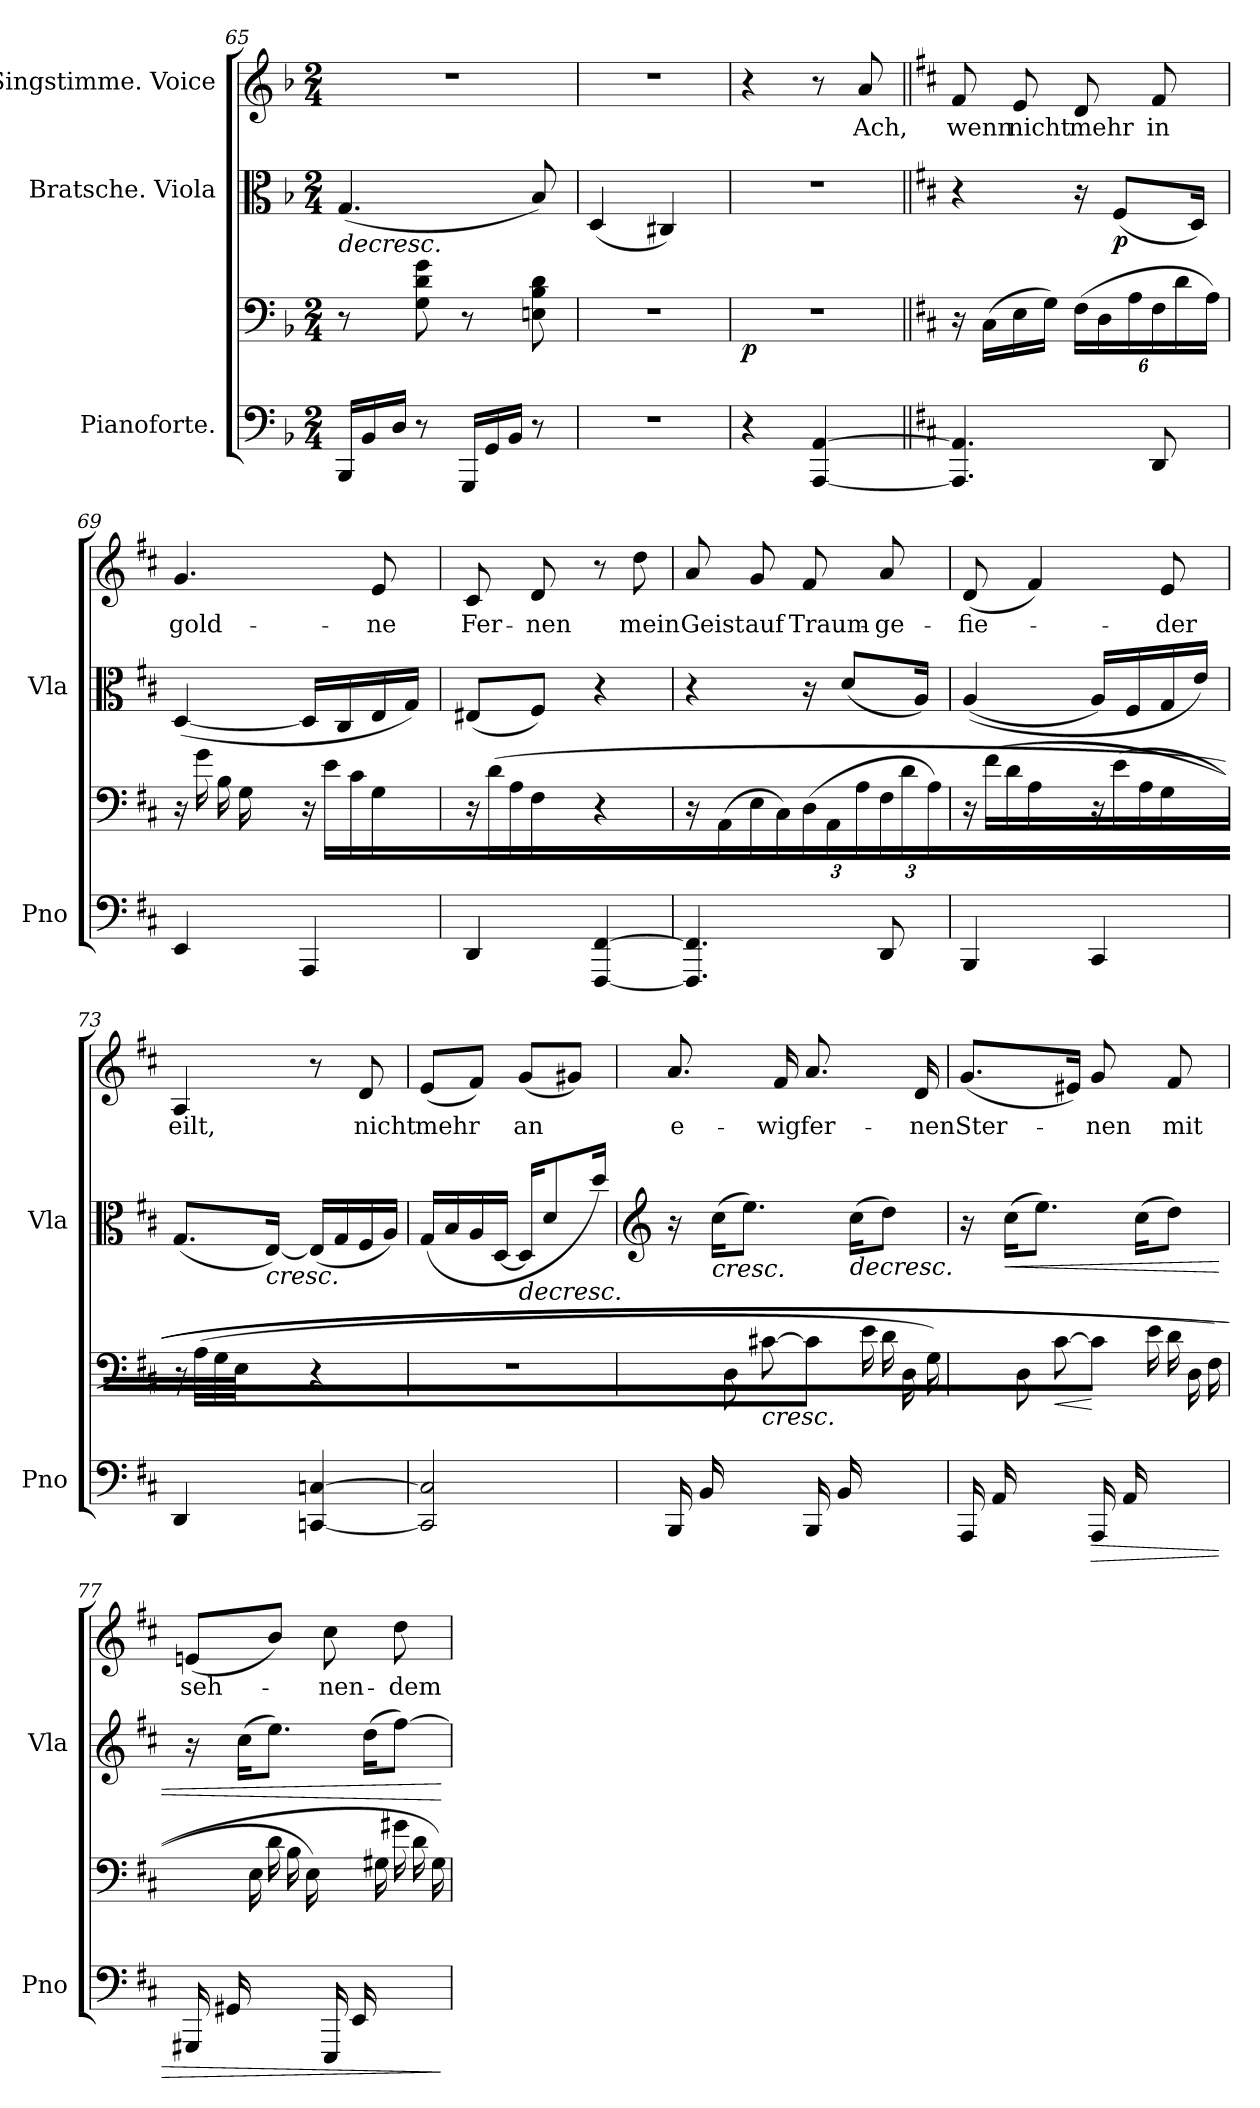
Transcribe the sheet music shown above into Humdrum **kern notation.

**kern	**kern	**dynam	**kern	**dynam	**kern	**text
*part3	*part3	*part3	*part2	*part2	*part1	*part1
*staff4	*staff3	*staff3/4	*staff2	*staff2	*staff1	*staff1
*I"Pianoforte.	*	*	*I"Bratsche. Viola	*	*I"Singstimme. Voice	*
*I'Pno	*	*	*I'Vla	*	*	*
*clefF4	*clefF4	*	*clefC3	*	*clefG2	*
*k[b-]	*k[b-]	*	*k[b-]	*	*k[b-]	*
*M2/4	*M2/4	*	*M2/4	*	*M2/4	*
*Xtuplet	*	*	*	*	*	*
=65	=65	=65	=65	=65	=65	=65
!	!	!	!	!LO:HP:b	!	!
*	*	*	*^	*	*	*
24BBB-/LL	8r	.	(<4.G/	16ryy	>	2r	.
24BB-/	.	.	.	.	.	.	.
.	.	.	.	16ryy	.	.	.
24D/JJ	.	.	.	.	.	.	.
8r	8G\ 8d\ 8g\	.	.	8ryy	.	.	.
24GGG/LL	8r	.	.	4ryy	.	.	.
24GG/	.	.	.	.	.	.	.
24BB-/JJ	.	.	.	.	.	.	.
8r	8En\ 8B-\ 8d\	.	8B-/)	.	.	.	.
*	*	*	*v	*v	*	*	*
=66	=66	=66	=66	=66	=66	=66
2r	2r	.	(4D/	.	2r	.
.	.	.	4C#X/)	.	.	.
=67	=67	=67	=67	=67	=67	=67
!	!	!LO:DY:b	!	!	!	!
4r	2r	p	2r	.	4r	.
[4AAA/ [4AA/	.	.	.	.	8r	.
!	!	!	!	!	!	!LO:LY:b
.	.	.	.	.	8a/	Ach,
!!LO:LB:g=z
=68||	=68||	=68||	=68||	=68||	=68||	=68||
*k[f#c#]	*k[f#c#]	*	*k[f#c#]	*	*k[f#c#]	*
!	!	!	!	!	!	!LO:LY:b
4.AAA/] 4.AA/]	16r	.	4r	.	8f#/	wenn
.	(16C#\LL	.	.	.	.	.
!	!	!	!	!	!	!LO:LY:b
.	16E\	.	.	.	8e/	nicht
.	16G\JJ)	.	.	.	.	.
*	*Xbrackettup	*	*	*	*	*
!	!	!	!	!	!	!LO:LY:b
.	(>24F#\LL	.	16r	.	8d/	mehr
.	24D\	.	.	.	.	.
!	!	!	!	!LO:DY:b	!	!
.	.	.	(8F#/L	p	.	.
.	24A\	.	.	.	.	.
!	!	!	!	!	!	!LO:LY:b
8DD/	24F#\	.	.	.	8f#/	in
.	24d\	.	.	.	.	.
.	.	.	16D/Jk)	.	.	.
.	24A\JJ)	.	.	.	.	.
=69	=69	=69	=69	=69	=69	=69
*^	*	*	*	*	*	*
*	*	*Xtuplet	*	*	*	*	*
!	!	!	!	!	!	!	!LO:LY:b
6ryy	4EE/	24r	.	([4D/	.	4.g/	gold-
.	.	(24g\LL	.	.	.	.	.
.	.	24B\	.	.	.	.	.
.	.	24G\	.	.	.	.	.
24D/	.	12ryy	.	.	.	.	.
24BB/JJ)	.	.	.	.	.	.	.
6ryy	4AAA/	24r	.	16D/LL]	.	.	.
.	.	(24e\LL	.	.	.	.	.
.	.	.	.	16C#/	.	.	.
.	.	24c#\	.	.	.	.	.
!	!	!	!	!	!	!	!LO:LY:b
.	.	24G\	.	16E/	.	8e/	-ne
24C#/	.	12ryy	.	.	.	.	.
.	.	.	.	16G/JJ)	.	.	.
24AA/JJ)	.	.	.	.	.	.	.
=70	=70	=70	=70	=70	=70	=70	=70
!	!	!	!	!	!	!	!LO:LY:b
6ryy	4DD/	24r	.	(8E#X/L	.	8c#/	Fer-
.	.	(24d\LL	.	.	.	.	.
.	.	24A\	.	.	.	.	.
!	!	!	!	!	!	!	!LO:LY:b
.	.	24F#\	.	8F#/J)	.	8d/	-nen
24D/	.	12ryy	.	.	.	.	.
24AA/JJ)	.	.	.	.	.	.	.
4ryy	[4FFF#/ [4FF#/	4r	.	4r	.	8r	.
!	!	!	!	!	!	!	!LO:LY:b
.	.	.	.	.	.	8dd\	mein
*v	*v	*	*	*	*	*	*
!!LO:PB:g=z
=71	=71	=71	=71	=71	=71	=71
!	!	!	!	!	!	!LO:LY:b
4.FFF#/] 4.FF#/]	16r	.	4r	.	8a/	Geist
.	(16AA/LL	.	.	.	.	.
!	!	!	!	!	!	!LO:LY:b
.	16E/	.	.	.	8g/	auf
.	16C#/JJ)	.	.	.	.	.
*	*tuplet	*	*	*	*	*
!	!	!	!	!	!	!LO:LY:b
.	(>24D\LL	.	16r	.	8f#/	Traum-
.	24AA\	.	.	.	.	.
.	.	.	(8d/L	.	.	.
.	24A\	.	.	.	.	.
!	!	!	!	!	!	!LO:LY:b
8DD/	24F#\	.	.	.	8a/	-ge-
.	24d\	.	.	.	.	.
.	.	.	16A/Jk)	.	.	.
.	24A\JJ)	.	.	.	.	.
=72	=72	=72	=72	=72	=72	=72
*^	*	*	*	*	*	*
*	*	*Xtuplet	*	*	*	*	*
!	!	!	!	!	!	!	!LO:LY:b
6ryy	4BBB/	24r	.	((4A/	.	(8d/	-fie-
.	.	(24f#\LL	.	.	.	.	.
.	.	24d\	.	.	.	.	.
.	.	24A\	.	.	.	4f#/)	.
24F#/	.	12ryy	.	.	.	.	.
24D/JJ)	.	.	.	.	.	.	.
6ryy	4CC#/	24r	.	16A/LL)	.	.	.
.	.	(24e\LL	.	.	.	.	.
.	.	.	.	16F#/	.	.	.
.	.	24A\	.	.	.	.	.
!	!	!	!	!	!	!	!LO:LY:b
.	.	24G\	.	16G/	.	8e/	-der
24E/	.	12ryy	.	.	.	.	.
.	.	.	.	16e/JJ)	.	.	.
24AA/JJ)	.	.	.	.	.	.	.
=73	=73	=73	=73	=73	=73	=73	=73
!	!	!	!	!	!	!	!LO:LY:b
6ryy	4DD/	24r	.	(8.G/L	.	4A/	eilt,
.	.	(24A\LL	.	.	.	.	.
.	.	24G\	.	.	.	.	.
.	.	24E\	.	.	.	.	.
24C#/	.	12ryy	.	.	.	.	.
!	!	!	!	!	!LO:HP:b	!	!
.	.	.	.	[16E/Jk)	<	.	.
24AA/JJ)	.	.	.	.	.	.	.
4ryy	[4CCn/ [4Cn/	4r	.	(16E/LL]	.	8r	.
.	.	.	.	16G/	.	.	.
!	!	!	!	!	!	!	!LO:LY:b
.	.	.	.	16F#/	.	8d/	nicht
.	.	.	.	16A/JJ)	.	.	.
*v	*v	*	*	*	*	*	*
=74	=74	=74	=74	=74	=74	=74
!	!	!	!	!	!	!LO:LY:b
2CC/] 2C/]	2r	.	(16G/LL	.	(8e/L	mehr
.	.	.	16B/	.	.	.
.	.	.	16A/	.	8f#/J)	.
.	.	.	[16D/JJ	.	.	.
!	!	!	!	!LO:HP:n=1:b	!	!LO:LY:b
.	.	.	16D/KL]	] >	(8g/L	an
.	.	.	8d/	.	.	.
.	.	.	.	.	8g#X/J)	.
.	.	.	16dd/Jk)	.	.	.
.	.	.	.	[	.	.
!!LO:LB:g=z
=75	=75	=75	=75	=75	=75	=75
*	*	*	*clefG2	*	*	*
*	*^	*	*	*	*	*
!	!	!	!	!	!	!	!LO:LY:b
(24BBB/LL	4ryy	12ryy	.	16r	.	8.a/	e-
24BB/J	.	.	.	.	.	.	.
!	!	!	!	!	!LO:HP:b	!	!
.	.	.	.	(16cc#\KL	<	.	.
6ryy	.	12D\	.	.	.	.	.
.	.	.	.	8.ee\J)	.	.	.
!	!	!	!LO:HP:b	!	!	!	!
.	.	[12c#X\J	<	.	.	.	.
!	!	!	!	!	!	!	!LO:LY:b
.	.	.	.	.	.	16f#/	-wig
!	!	!	!	!	!	!	!LO:LY:b
24BBB/LL	8c#/]	12ryy	] ]	.	.	8.a/	fer-
24BB/	.	.	.	.	.	.	.
!	!	!	!	!	!LO:HP:n=1:b	!	!
.	.	.	.	(16cc#\KL	] >	.	.
6ryy	.	24e\	.	.	.	.	.
.	8ryy	24d\	.	8dd\J)	.	.	.
.	.	24D\	.	.	.	.	.
!	!	!	!	!	!	!	!LO:LY:b
.	.	.	.	.	.	16d/	-nen
.	.	24G\JJ)	.	.	.	.	.
*	*v	*v	*	*	*	*	*
.	.	.	.	[	.	.
=76	=76	=76	=76	=76	=76	=76
*	*^	*	*^	*	*	*
!	!	!	!	!	!	!	!	!LO:LY:b
(24AAA/LL	4ryy	12ryy	.	16r	8ryy	.	(8.g/L	Ster-
24AA/J	.	.	.	.	.	.	.	.
!	!	!	!	!	!	!LO:HP:b	!	!
.	.	.	.	(16cc#\KL	.	<	.	.
6ryy	.	12D\	.	.	.	.	.	.
.	.	.	.	8.ee\J)	8ryy	.	.	.
!	!	!	!LO:HP:b	!	!	!	!	!
.	.	[12c#\J	<	.	.	.	.	.
.	.	.	.	.	.	.	16e#X/Jk)	.
!	!	!	!LO:HP:b=2	!	!	!	!	!LO:LY:b
24AAA/LL	8c#/]	12ryy	> [	.	4ryy	]	8g/	-nen
24AA/	.	.	.	.	.	.	.	.
.	.	.	.	(16cc#\KL	.	.	.	.
6ryy	.	24e\	[	.	.	.	.	.
!	!	!	!	!	!	!	!	!LO:LY:b
.	8ryy	24d\	.	8dd\J)	.	.	8f#/	mit
.	.	24D\	.	.	.	.	.	.
.	.	24F#\JJ)	.	.	.	.	.	.
*	*	*	*	*v	*v	*	*	*
=77	=77	=77	=77	=77	=77	=77	=77
!	!	!	!	!	!	!	!LO:LY:b
(24GGG#X/LL	2ryy	12ryy	.	16r	.	(8en/L	seh-
24GG#X/	.	.	.	.	.	.	.
.	.	.	.	(16cc#\KL	.	.	.
6ryy	.	24E\	.	.	.	.	.
.	.	24d\	.	8.ee\J)	.	8b/J)	.
.	.	24B\	.	.	.	.	.
.	.	24E\JJ)	.	.	.	.	.
!	!	!	!	!	!	!	!LO:LY:b
(24EEE/LL	.	12ryy	.	.	.	8cc#\	-nen-
24EE/	.	.	.	.	.	.	.
.	.	.	.	(16dd\KL	.	.	.
6ryy	.	24G#X\	.	.	.	.	.
!	!	!	!	!	!	!	!LO:LY:b
.	.	24g#X\	.	[8ff#\J)	.	8dd\	-dem
.	.	24d\	.	.	.	.	.
.	.	24G#\JJ)	.	.	.	.	.
*	*v	*v	*	*	*	*	*
.	.	]	.	[	.	.
=	=	=	=	=	=	=
*-	*-	*-	*-	*-	*-	*-
